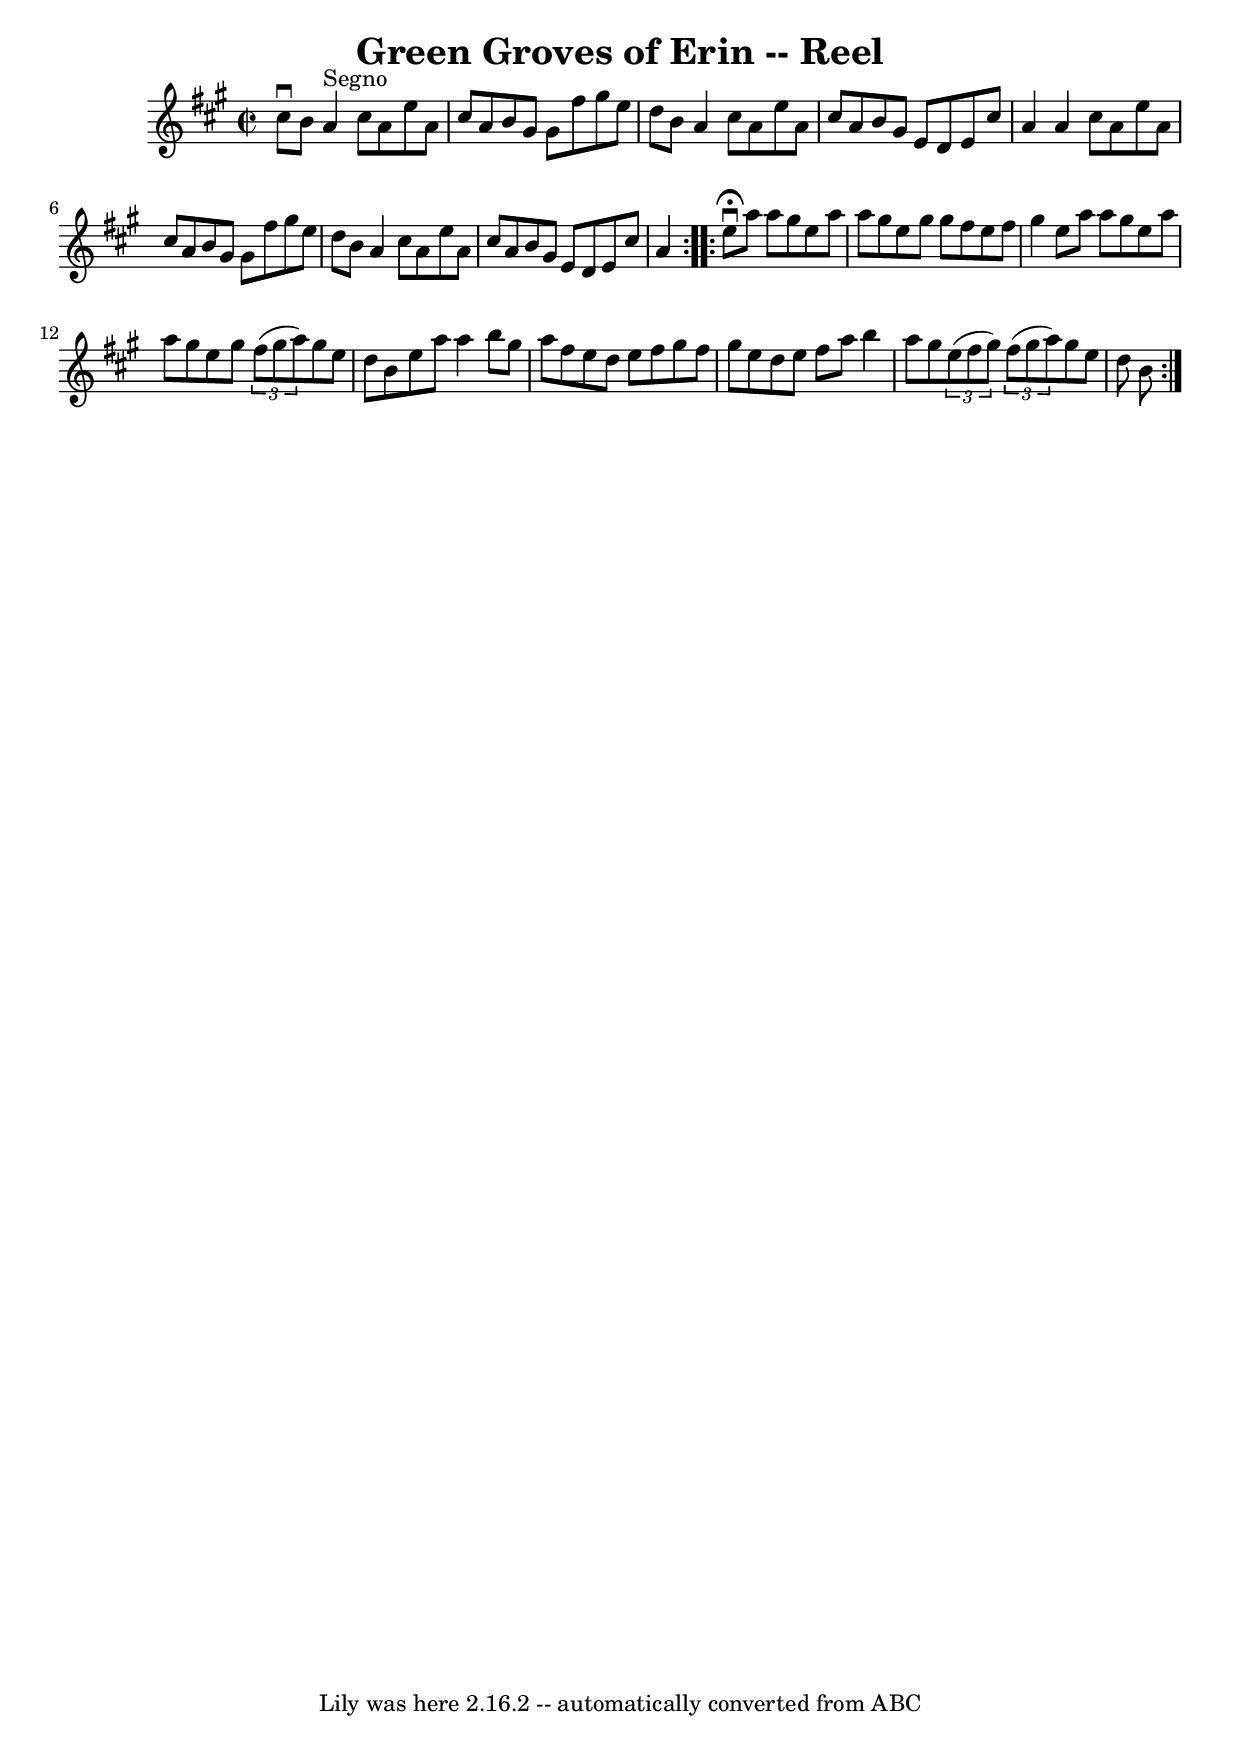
\version "2.7.40"
\include "Mammoth.ily"
\header {
	%% book = "Ryan's Mammoth Collection"
	crossRefNumber = "1"
	footnotes = "\\\\374"
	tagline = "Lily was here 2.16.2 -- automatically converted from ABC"
	title = "Green Groves of Erin -- Reel"
}
voicedefault =  {


\repeat volta 2 {
\override Staff.TimeSignature #'style = #'C
 \time 2/2 \key a \major cis''8^\downbow b'8    |
 a'4^"Segno"  
 cis''8 a'8 e''8 a'8 cis''8 a'8    |
 b'8 gis'8    
gis'8 fis''8 gis''8 e''8 d''8 b'8    |
 a'4 cis''8    
a'8 e''8 a'8 cis''8 a'8    |
 b'8 gis'8 e'8 d'8    
e'8 cis''8 a'4    |
 a'4 cis''8 a'8 e''8 a'8    
cis''8 a'8    |
 b'8 gis'8 gis'8 fis''8 gis''8 e''8   
 d''8 b'8    |
 a'4 cis''8 a'8 e''8 a'8 cis''8 a'8 
   |
 b'8 gis'8 e'8 d'8 e'8 cis''8 a'4    }     
\repeat volta 2 { e''8^\fermata^\downbow a''8 a''8 gis''8 e''8    
a''8 a''8 gis''8    |
 e''8 gis''8 gis''8 fis''8 e''8 
 fis''8 gis''4    |
 e''8 a''8 a''8 gis''8 e''8    
a''8 a''8 gis''8    |
 e''8 gis''8    \times 2/3 { fis''8 (
 gis''8 a''8) } gis''8 e''8 d''8 b'8    |
 e''8    
a''8 a''4 b''8 gis''8 a''8 fis''8    |
 e''8 d''8    
e''8 fis''8 gis''8 fis''8 gis''8 e''8    |
 d''8 e''8 
 fis''8 a''8 b''4 a''8 gis''8    |
     \times 2/3 { e''8 
(fis''8 gis''8) }   \times 2/3 { fis''8 (gis''8 a''8) }   
gis''8 e''8 d''8 b'8      }   
}

\score{
    <<

	\context Staff="default"
	{
	    \voicedefault 
	}

    >>
	\layout {
	}
	\midi {}
}
